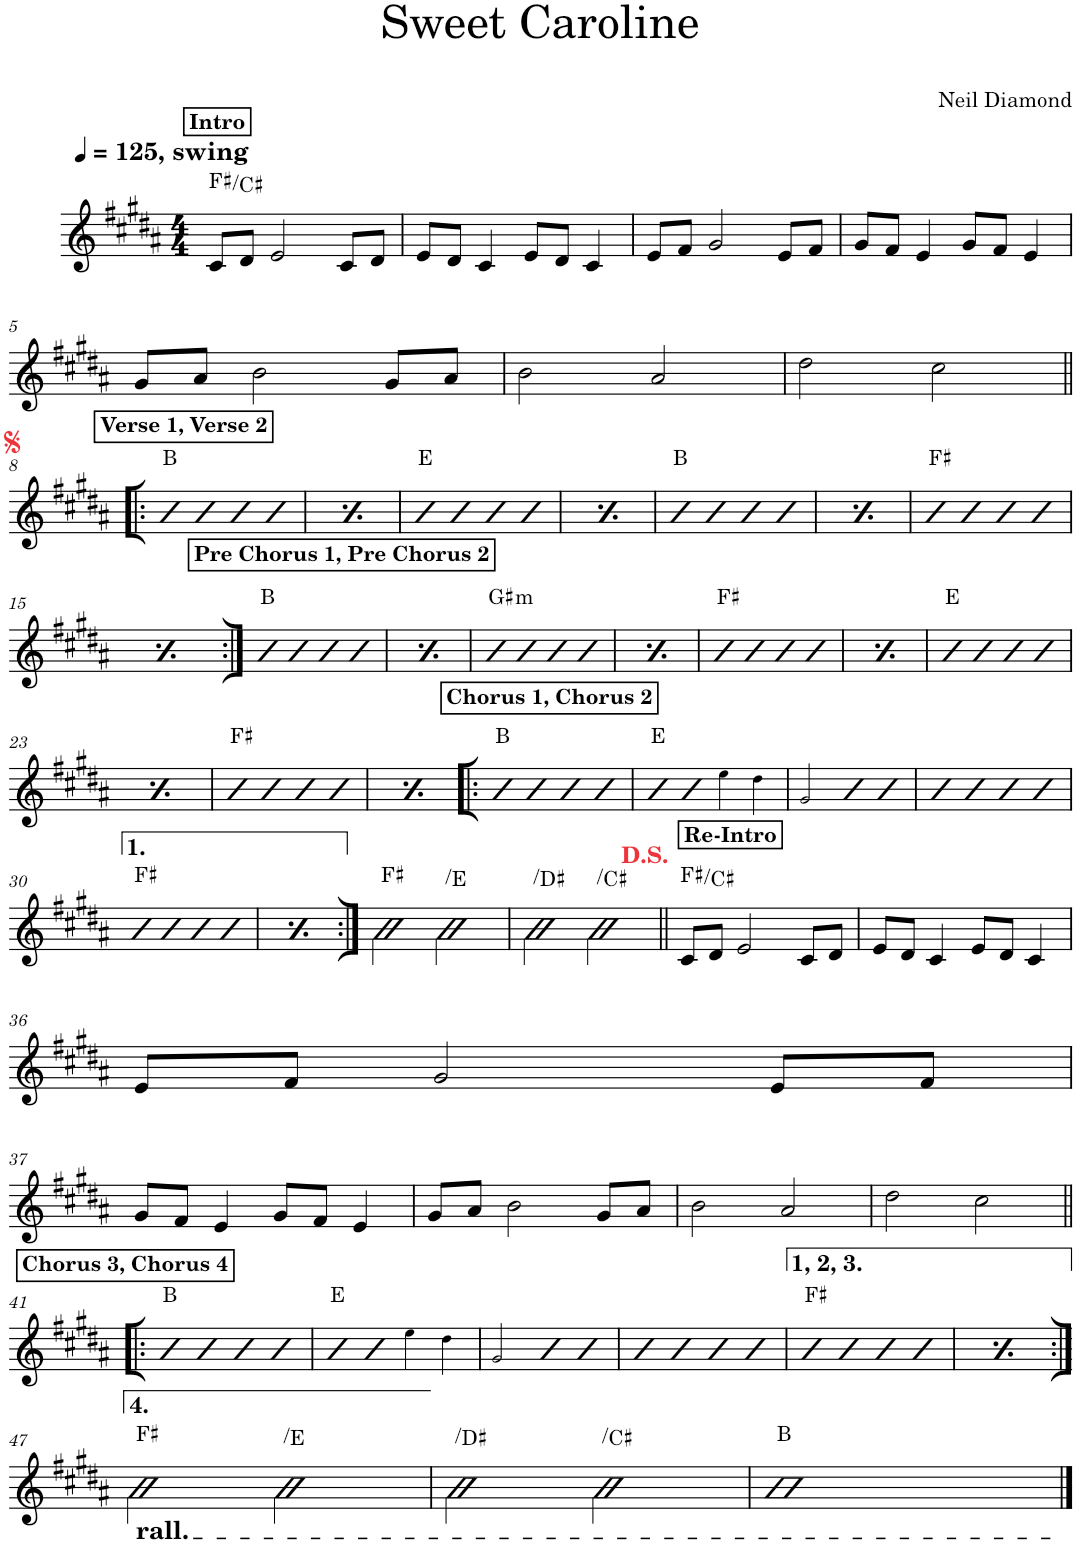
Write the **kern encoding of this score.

**kern	**harte
*part1	*part1
*staff1	*
*I"Piano	*
*I'Pno.	*
*clefG2	*
*k[f#c#g#d#a#]	*
*M4/4	*
*MM125	*
!!LO:REH:place=s1:a:B:cj:t=Intro
=1	=1
!LO:TX:a:B:t=, swing	!
8c#/L	F#:maj/5
8d#/J	.
2e/	.
8c#/L	.
8d#/J	.
=2	=2
8e/L	.
8d#/J	.
4c#/	.
8e/L	.
8d#/J	.
4c#/	.
=3	=3
8e/L	.
8f#/J	.
2g#/	.
8e/L	.
8f#/J	.
=4	=4
8g#/L	.
8f#/J	.
4e/	.
8g#/L	.
8f#/J	.
4e/	.
!!LO:LB:g=z
=5	=5
8g#/L	.
8a#/J	.
2b\	.
8g#/L	.
8a#/J	.
=6	=6
2b\	.
2a#/	.
=7	=7
2dd#\	.
2cc#\	.
!!LO:LB:g=z
!!LO:REH:place=s1:a:B:cj:t=Verse 1, Verse 2
=8!|:	=8!|:
4b	B:maj
4b	.
4b	.
4b	.
!!LO:REH:place=s1:a:B:cj:t=Verse 1, Verse 2
=9	=9
4b	B:maj
4b	.
4b	.
4b	.
=10	=10
4b	E:maj
4b	.
4b	.
4b	.
=11	=11
4b	E:maj
4b	.
4b	.
4b	.
=12	=12
4b	B:maj
4b	.
4b	.
4b	.
=13	=13
4b	B:maj
4b	.
4b	.
4b	.
=14	=14
4b	F#:maj
4b	.
4b	.
4b	.
!!LO:LB:g=z
=15	=15
4b	F#:maj
4b	.
4b	.
4b	.
!!LO:REH:place=s1:a:B:cj:t=Pre Chorus 1, Pre Chorus 2
=16:|!	=16:|!
4b	B:maj
4b	.
4b	.
4b	.
!!LO:REH:place=s1:a:B:cj:t=Pre Chorus 1, Pre Chorus 2
=17	=17
4b	B:maj
4b	.
4b	.
4b	.
=18	=18
!	!LO:H:kt=m
4b	G#:min
4b	.
4b	.
4b	.
=19	=19
!	!LO:H:kt=m
4b	G#:min
4b	.
4b	.
4b	.
=20	=20
4b	F#:maj
4b	.
4b	.
4b	.
=21	=21
4b	F#:maj
4b	.
4b	.
4b	.
=22	=22
4b	E:maj
4b	.
4b	.
4b	.
!!LO:LB:g=z
=23	=23
4b	E:maj
4b	.
4b	.
4b	.
=24	=24
4b	F#:maj
4b	.
4b	.
4b	.
=25	=25
4b	F#:maj
4b	.
4b	.
4b	.
!!LO:REH:place=s1:a:B:cj:t=Chorus 1, Chorus 2
=26!|:	=26!|:
4b	B:maj
4b	.
4b	.
4b	.
=27	=27
4b	E:maj
4b	.
4ee!\	.
4dd#!\	.
=28	=28
2g#!/	.
4b	.
4b	.
=29	=29
4b	.
4b	.
4b	.
4b	.
!!LO:LB:g=z
=30	=30
4b	F#:maj
4b	.
4b	.
4b	.
=31	=31
4b	F#:maj
4b	.
4b	.
4b	.
=32:|!	=32:|!
2b\	F#:maj
!	!LO:H:kt=N.C.
2b\	N
=33	=33
!	!LO:H:kt=N.C.
2b\	N
!	!LO:H:kt=N.C.
2b\	N
!!LO:REH:place=s1:a:B:cj:t=Re-Intro
=34||	=34||
8c#/L	F#:maj/5
8d#/J	.
2e/	.
8c#/L	.
8d#/J	.
=35	=35
8e/L	.
8d#/J	.
4c#/	.
8e/L	.
8d#/J	.
4c#/	.
!!LO:LB:g=z
=36	=36
8e/L	.
8f#/J	.
2g#/	.
8e/L	.
8f#/J	.
!!LO:LB:g=z
=37	=37
8g#/L	.
8f#/J	.
4e/	.
8g#/L	.
8f#/J	.
4e/	.
=38	=38
8g#/L	.
8a#/J	.
2b\	.
8g#/L	.
8a#/J	.
=39	=39
2b\	.
2a#/	.
=40	=40
2dd#\	.
2cc#\	.
!!LO:LB:g=z
!!LO:REH:place=s1:a:B:cj:t=Chorus 3, Chorus 4
=41!|:	=41!|:
4b	B:maj
4b	.
4b	.
4b	.
=42	=42
4b	E:maj
4b	.
4ee!\	.
4dd#!\	.
=43	=43
2g#!/	.
4b	.
4b	.
=44	=44
4b	.
4b	.
4b	.
4b	.
=45	=45
4b	F#:maj
4b	.
4b	.
4b	.
=46	=46
4b	F#:maj
4b	.
4b	.
4b	.
!!LO:LB:g=z
=47:|!	=47:|!
!LO:TX:b:t=rall.	!
2b\	F#:maj
!	!LO:H:kt=N.C.
2b\	N
=48	=48
!	!LO:H:kt=N.C.
2b\	N
!	!LO:H:kt=N.C.
2b\	N
=49	=49
1b	B:maj
==	==
*-	*-
